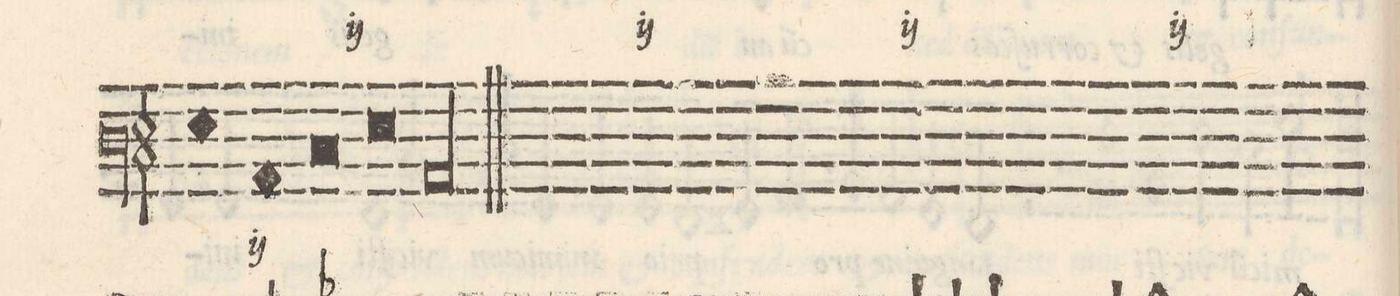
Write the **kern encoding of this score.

**kern	**text
*I"BASSUS	*
*clefF3	*
*k[]	*
*met(O|)	*
*M3/1	*
*col	*
1G	-ia
1C/	Al-
0E	-le-
=53-	=53-
0G\	-lu-
*Xcol	*
=54-	=54-
0Cl	-ia
*	*Xij
==	==
*-	*-
